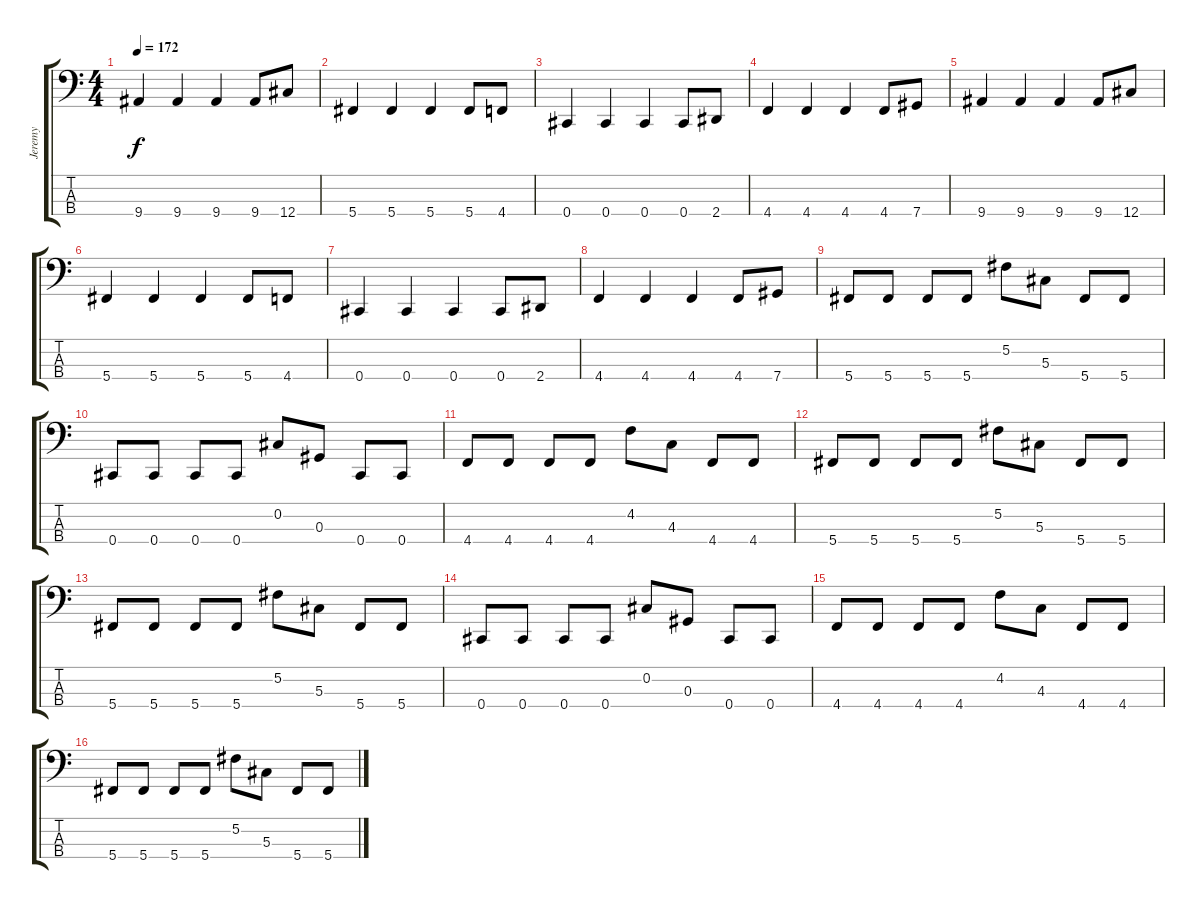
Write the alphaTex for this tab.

\track ("Jeremy" "Jeremy") {instrument electricbassfinger}
\staff {score tabs}
\tuning (Gb2 Db2 Ab1 Db1) {hide}
\ts (4 4)
\tempo 172
\clef f4
\ks c
9.4.4{dy f} 9.4.4 9.4.4 9.4.8 12.4.8 |
5.4.4 5.4.4 5.4.4 5.4.8 4.4.8 |
0.4.4 0.4.4 0.4.4 0.4.8 2.4.8 |
4.4.4 4.4.4 4.4.4 4.4.8 7.4.8 |
9.4.4 9.4.4 9.4.4 9.4.8 12.4.8 |
5.4.4 5.4.4 5.4.4 5.4.8 4.4.8 |
0.4.4 0.4.4 0.4.4 0.4.8 2.4.8 |
4.4.4 4.4.4 4.4.4 4.4.8 7.4.8 |
5.4.8 5.4.8 5.4.8 5.4.8 5.2.8 5.3.8 5.4.8 5.4.8 |
0.4.8 0.4.8 0.4.8 0.4.8 0.2.8 0.3.8 0.4.8 0.4.8 |
4.4.8 4.4.8 4.4.8 4.4.8 4.2.8 4.3.8 4.4.8 4.4.8 |
5.4.8 5.4.8 5.4.8 5.4.8 5.2.8 5.3.8 5.4.8 5.4.8 |
5.4.8 5.4.8 5.4.8 5.4.8 5.2.8 5.3.8 5.4.8 5.4.8 |
0.4.8 0.4.8 0.4.8 0.4.8 0.2.8 0.3.8 0.4.8 0.4.8 |
4.4.8 4.4.8 4.4.8 4.4.8 4.2.8 4.3.8 4.4.8 4.4.8 |
5.4.8 5.4.8 5.4.8 5.4.8 5.2.8 5.3.8 5.4.8 5.4.8
